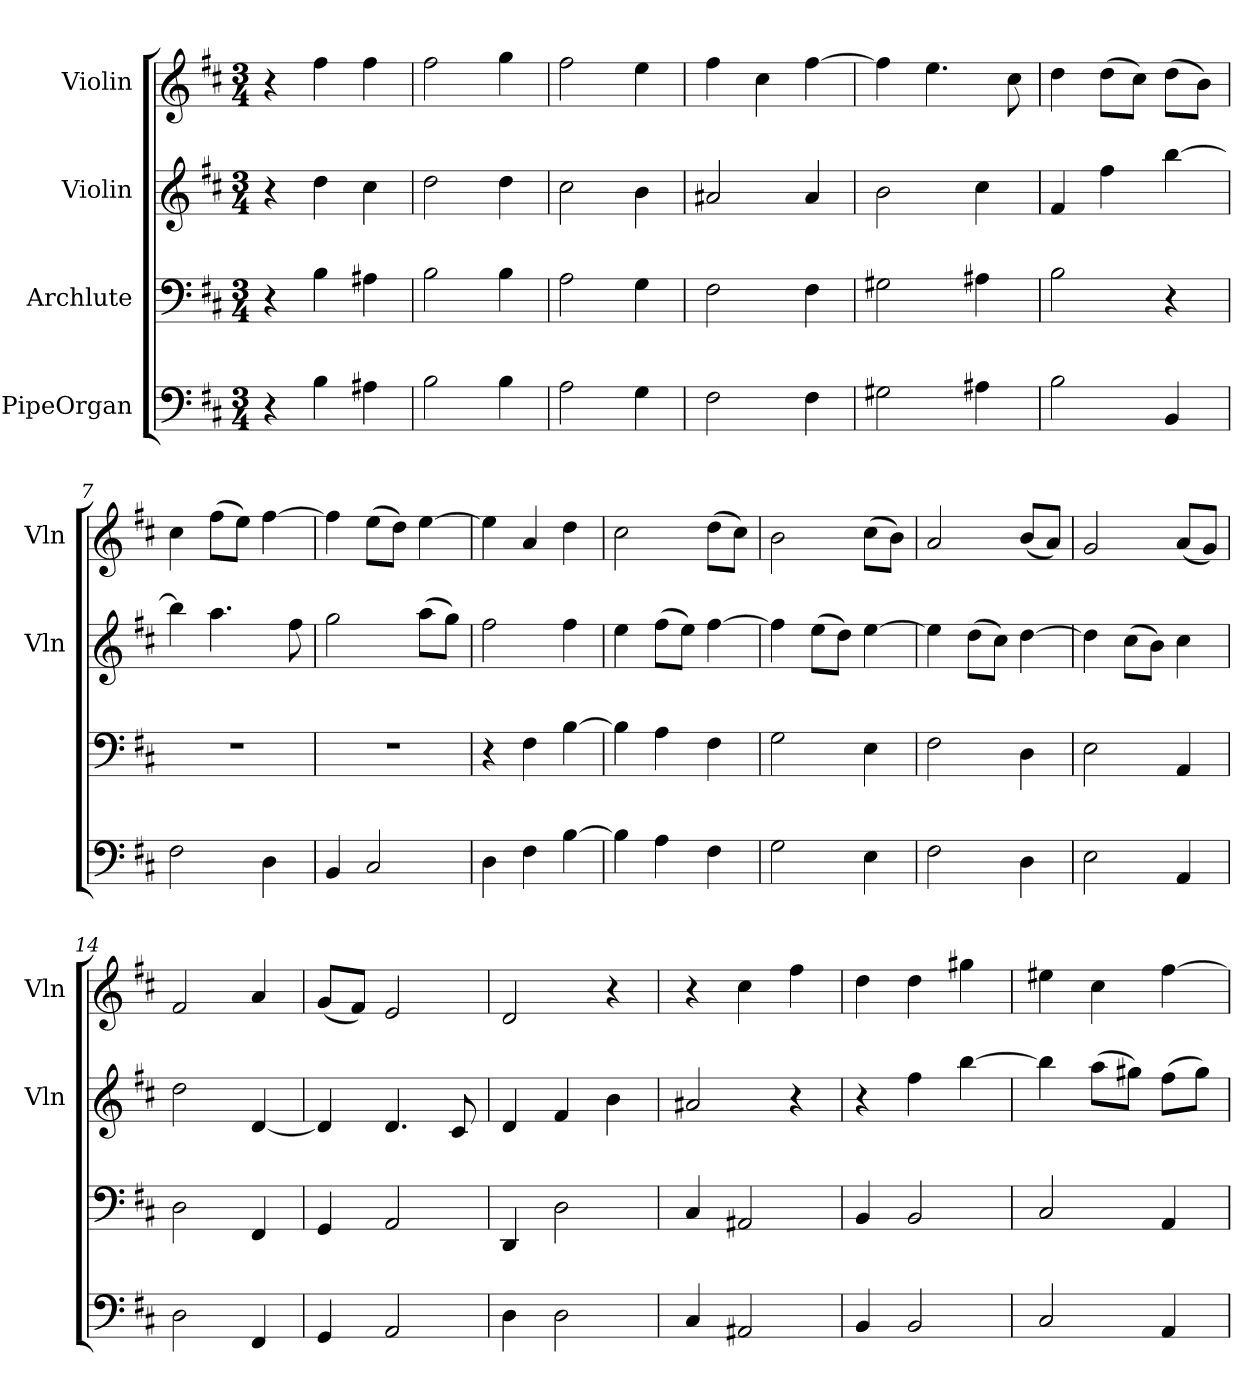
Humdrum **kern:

**kern	**kern	**kern	**kern
*part4	*part3	*part2	*part1
*staff4	*staff3	*staff2	*staff1
*I"PipeOrgan	*I"Archlute	*I"Violin	*I"Violin
*	*	*I'Vln	*I'Vln
*clefF4	*clefF4	*clefG2	*clefG2
*k[f#c#]	*k[f#c#]	*k[f#c#]	*k[f#c#]
*b:	*b:	*b:	*b:
*M3/4	*M3/4	*M3/4	*M3/4
*MM48	*MM48	*MM48	*MM48
=1	=1	=1	=1
4r	4r	4r	4r
4B\	4B\	4dd\	4ff#\
4A#X\	4A#X\	4cc#\	4ff#\
=2	=2	=2	=2
2B\	2B\	2dd\	2ff#\
4B\	4B\	4dd\	4gg\
=3	=3	=3	=3
2A\	2A\	2cc#\	2ff#\
4G\	4G\	4b\	4ee\
=4	=4	=4	=4
2F#\	2F#\	2a#X/	4ff#\
.	.	.	4cc#\
4F#\	4F#\	4a#/	[4ff#\
=5	=5	=5	=5
2G#X\	2G#X\	2b\	4ff#\]
.	.	.	4.ee\
4A#X\	4A#X\	4cc#\	.
.	.	.	8cc#\
=6	=6	=6	=6
2B\	2B\	4f#/	4dd\
.	.	4ff#\	(8dd\L
.	.	.	8cc#\J)
4BB/	4r	[4bb\	(8dd\L
.	.	.	8b\J)
=7	=7	=7	=7
2F#\	2.r	4bb\]	4cc#\
.	.	4.aa\	(8ff#\L
.	.	.	8ee\J)
4D\	.	.	[4ff#\
.	.	8ff#\	.
=8	=8	=8	=8
4BB/	2.r	2gg\	4ff#\]
2C#/	.	.	(8ee\L
.	.	.	8dd\J)
.	.	(8aa\L	[4ee\
.	.	8gg\J)	.
=9	=9	=9	=9
4D\	4r	2ff#\	4ee\]
4F#\	4F#\	.	4a/
[4B\	[4B\	4ff#\	4dd\
=10	=10	=10	=10
4B\]	4B\]	4ee\	2cc#\
4A\	4A\	(8ff#\L	.
.	.	8ee\J)	.
4F#\	4F#\	[4ff#\	(8dd\L
.	.	.	8cc#\J)
=11	=11	=11	=11
2G\	2G\	4ff#\]	2b\
.	.	(8ee\L	.
.	.	8dd\J)	.
4E\	4E\	[4ee\	(8cc#\L
.	.	.	8b\J)
=12	=12	=12	=12
2F#\	2F#\	4ee\]	2a/
.	.	(8dd\L	.
.	.	8cc#\J)	.
4D\	4D\	[4dd\	(8b/L
.	.	.	8a/J)
=13	=13	=13	=13
2E\	2E\	4dd\]	2g/
.	.	(8cc#\L	.
.	.	8b\J)	.
4AA/	4AA/	4cc#\	(8a/L
.	.	.	8g/J)
=14	=14	=14	=14
2D\	2D\	2dd\	2f#/
4FF#/	4FF#/	[4d/	4a/
=15	=15	=15	=15
4GG/	4GG/	4d/]	(8g/L
.	.	.	8f#/J)
2AA/	2AA/	4.d/	2e/
.	.	8c#/	.
=16	=16	=16	=16
4D\	4DD/	4d/	2d/
2D\	2D\	4f#/	.
.	.	4b\	4r
=17	=17	=17	=17
4C#/	4C#/	2a#X/	4r
2AA#X/	2AA#X/	.	4cc#\
.	.	4r	4ff#\
=18	=18	=18	=18
4BB/	4BB/	4r	4dd\
2BB/	2BB/	4ff#\	4dd\
.	.	[4bb\	4gg#X\
=19	=19	=19	=19
2C#/	2C#/	4bb\]	4ee#X\
.	.	(8aa\L	4cc#\
.	.	8gg#X\J)	.
4AA/	4AA/	(8ff#\L	[4ff#\
.	.	8gg#\J)	.
=	=	=	=
*-	*-	*-	*-
